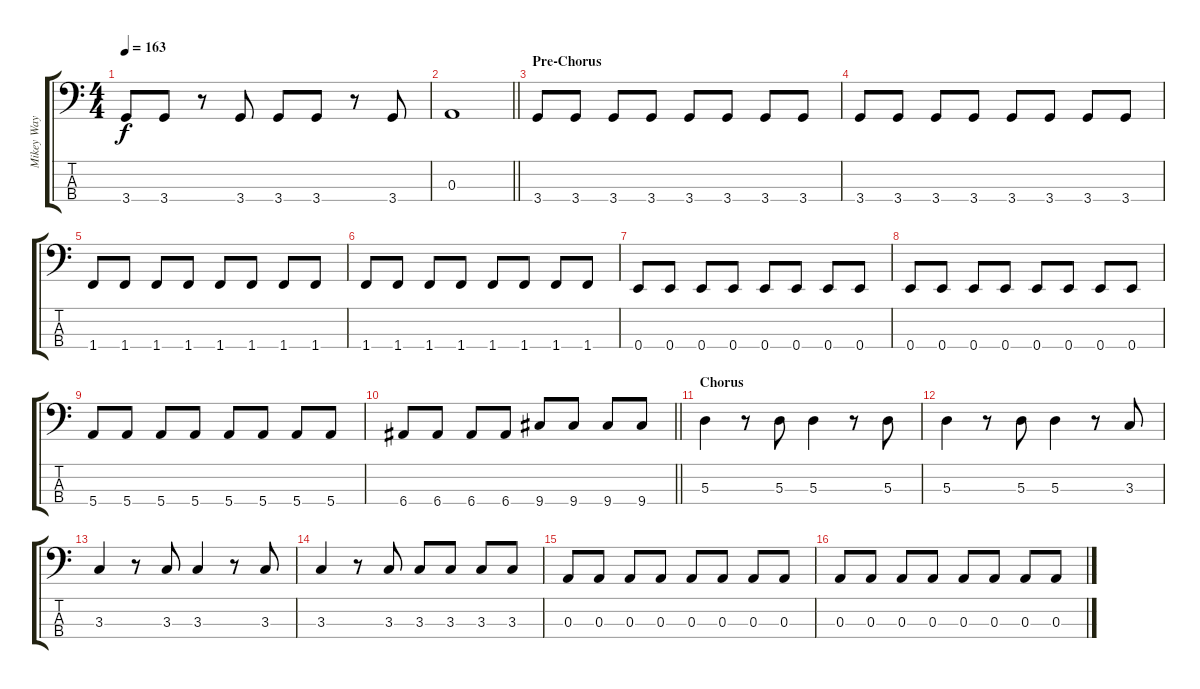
\track ("Mikey Way (Bass)" "Mikey Way ") {instrument electricbasspick}
\staff {score tabs}
\tuning (G2 D2 A1 E1) {hide}
\ts (4 4)
\tempo 163
\clef f4
\ks c
3.4.8{dy f} 3.4.8 r.8 3.4.8 3.4.8 3.4.8 r.8 3.4.8 |
\barLineRight lightlight
0.3.1 |
\section ("" "Pre-Chorus")
3.4.8 3.4.8 3.4.8 3.4.8 3.4.8 3.4.8 3.4.8 3.4.8 |
3.4.8 3.4.8 3.4.8 3.4.8 3.4.8 3.4.8 3.4.8 3.4.8 |
1.4.8 1.4.8 1.4.8 1.4.8 1.4.8 1.4.8 1.4.8 1.4.8 |
1.4.8 1.4.8 1.4.8 1.4.8 1.4.8 1.4.8 1.4.8 1.4.8 |
0.4.8 0.4.8 0.4.8 0.4.8 0.4.8 0.4.8 0.4.8 0.4.8 |
0.4.8 0.4.8 0.4.8 0.4.8 0.4.8 0.4.8 0.4.8 0.4.8 |
5.4.8 5.4.8 5.4.8 5.4.8 5.4.8 5.4.8 5.4.8 5.4.8 |
\barLineRight lightlight
6.4.8 6.4.8 6.4.8 6.4.8 9.4.8 9.4.8 9.4.8 9.4.8 |
\section ("" "Chorus")
5.3.4 r.8 5.3.8 5.3.4 r.8 5.3.8 |
5.3.4 r.8 5.3.8 5.3.4 r.8 3.3.8 |
3.3.4 r.8 3.3.8 3.3.4 r.8 3.3.8 |
3.3.4 r.8 3.3.8 3.3.8 3.3.8 3.3.8 3.3.8 |
0.3.8 0.3.8 0.3.8 0.3.8 0.3.8 0.3.8 0.3.8 0.3.8 |
0.3.8 0.3.8 0.3.8 0.3.8 0.3.8 0.3.8 0.3.8 0.3.8
